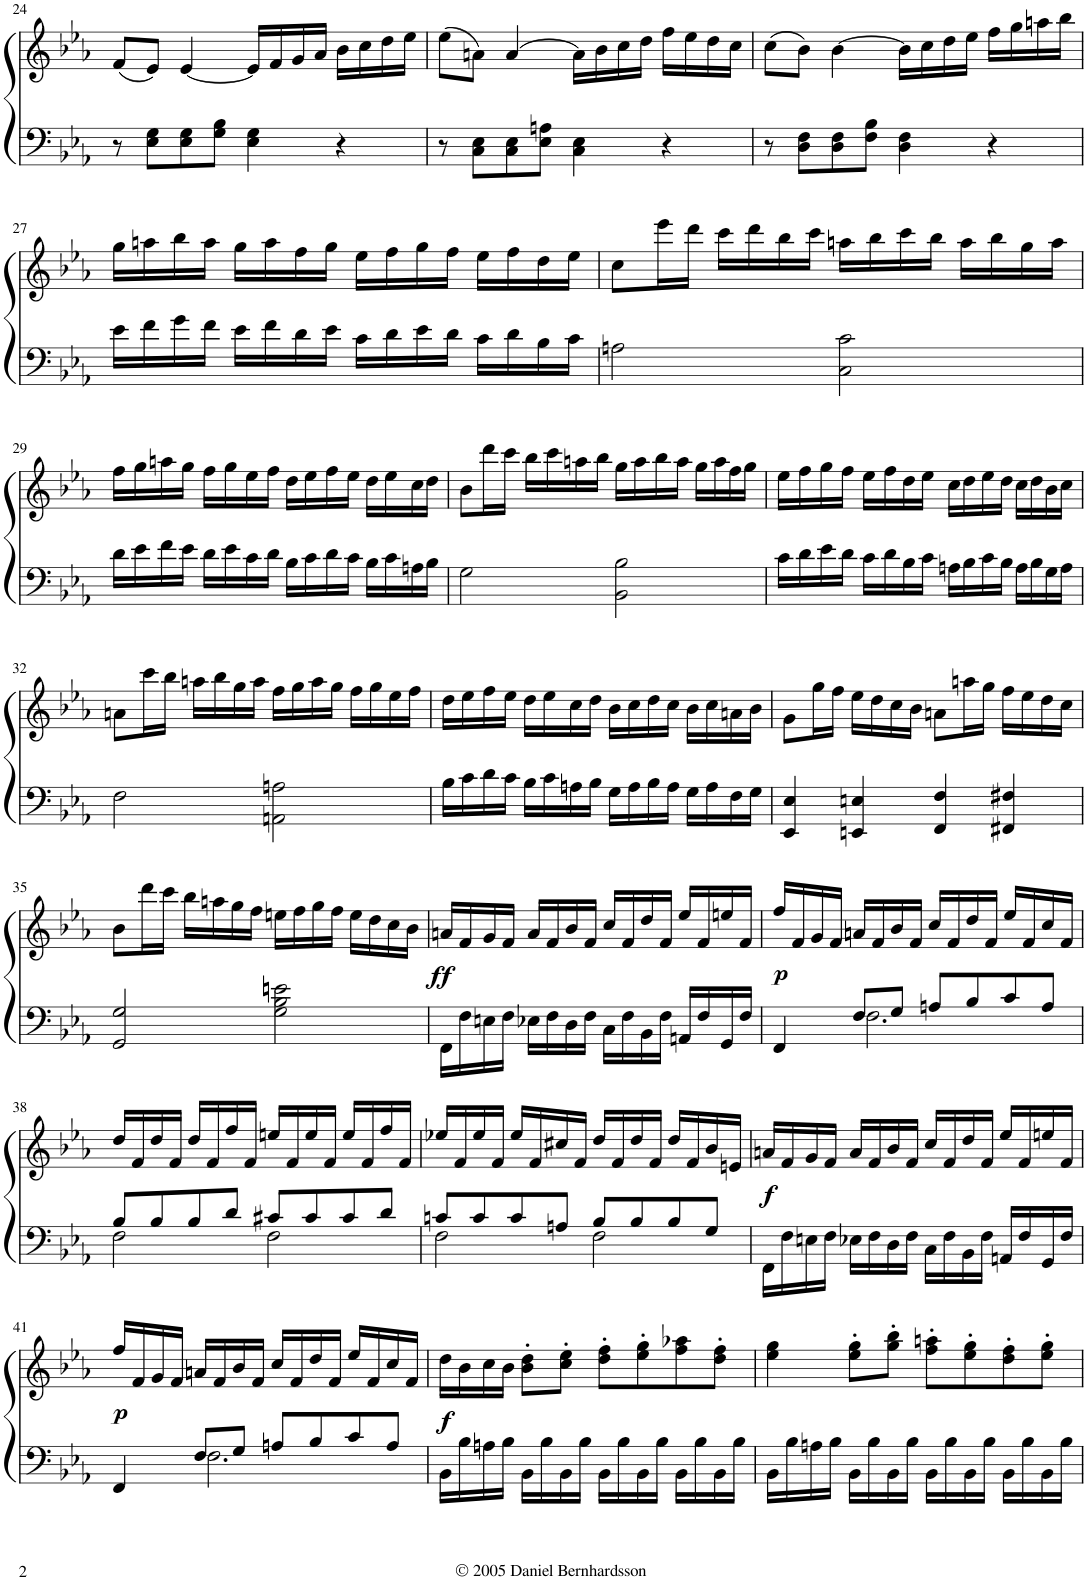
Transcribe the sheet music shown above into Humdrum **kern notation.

**kern	**kern	**dynam
*part1	*part1	*part1
*staff2	*staff1	*staff1/2
*I"Piano	*	*
*I'Pno.	*	*
!!LO:PB:g=z
*clefF4	*clefG2	*
*k[b-e-a-]	*k[b-e-a-]	*
*E-:	*E-:	*
*M4/4	*M4/4	*
*met(c)	*met(c)	*
=24	=24	=24
8r	(8f/L	.
8E-\ 8G\L	8e-/J)	.
8E-\ 8G\	[4e-/	.
8G\ 8B-\J	.	.
4E-\ 4G\	16e-/LL]	.
.	16f/	.
.	16g/	.
.	16a-/JJ	.
4r	16b-\LL	.
.	16cc\	.
.	16dd\	.
.	16ee-\JJ	.
=25	=25	=25
8r	(8ee-\L	.
8C\ 8E-\L	8an\J)	.
8C\ 8E-\	[4a/	.
8E-\ 8An\J	.	.
4C\ 4E-\	16a\LL]	.
.	16b-\	.
.	16cc\	.
.	16dd\JJ	.
4r	16ff\LL	.
.	16ee-\	.
.	16dd\	.
.	16cc\JJ	.
=26	=26	=26
8r	(8cc\L	.
8D\ 8F\L	8b-\J)	.
8D\ 8F\	[4b-\	.
8F\ 8B-\J	.	.
4D\ 4F\	16b-\LL]	.
.	16cc\	.
.	16dd\	.
.	16ee-\JJ	.
4r	16ff\LL	.
.	16gg\	.
.	16aan\	.
.	16bb-\JJ	.
!!LO:LB:g=z
=27	=27	=27
16e-\LL	16gg\LL	.
16f\	16aan\	.
16g\	16bb-\	.
16f\JJ	16aa\JJ	.
16e-\LL	16gg\LL	.
16f\	16aa\	.
16d\	16ff\	.
16e-\JJ	16gg\JJ	.
16c\LL	16ee-\LL	.
16d\	16ff\	.
16e-\	16gg\	.
16d\JJ	16ff\JJ	.
16c\LL	16ee-\LL	.
16d\	16ff\	.
16B-\	16dd\	.
16c\JJ	16ee-\JJ	.
=28	=28	=28
2An\	8cc\L	.
.	16eee-\L	.
.	16ddd\JJ	.
.	16ccc\LL	.
.	16ddd\	.
.	16bb-\	.
.	16ccc\JJ	.
2C\ 2c\	16aan\LL	.
.	16bb-\	.
.	16ccc\	.
.	16bb-\JJ	.
.	16aa\LL	.
.	16bb-\	.
.	16gg\	.
.	16aa\JJ	.
!!LO:LB:g=z
=29	=29	=29
16d\LL	16ff\LL	.
16e-\	16gg\	.
16f\	16aan\	.
16e-\JJ	16gg\JJ	.
16d\LL	16ff\LL	.
16e-\	16gg\	.
16c\	16ee-\	.
16d\JJ	16ff\JJ	.
16B-\LL	16dd\LL	.
16c\	16ee-\	.
16d\	16ff\	.
16c\JJ	16ee-\JJ	.
16B-\LL	16dd\LL	.
16c\	16ee-\	.
16An\	16cc\	.
16B-\JJ	16dd\JJ	.
=30	=30	=30
2G\	8b-\L	.
.	16ddd\L	.
.	16ccc\JJ	.
.	16bb-\LL	.
.	16ccc\	.
.	16aan\	.
.	16bb-\JJ	.
2BB-\ 2B-\	16gg\LL	.
.	16aa\	.
.	16bb-\	.
.	16aa\JJ	.
.	16gg\LL	.
.	16aa\	.
.	16ff\	.
.	16gg\JJ	.
=31	=31	=31
16c\LL	16ee-\LL	.
16d\	16ff\	.
16e-\	16gg\	.
16d\JJ	16ff\JJ	.
16c\LL	16ee-\LL	.
16d\	16ff\	.
16B-\	16dd\	.
16c\JJ	16ee-\JJ	.
16An\LL	16cc\LL	.
16B-\	16dd\	.
16c\	16ee-\	.
16B-\JJ	16dd\JJ	.
16A\LL	16cc\LL	.
16B-\	16dd\	.
16G\	16b-\	.
16A\JJ	16cc\JJ	.
!!LO:LB:g=z
=32	=32	=32
2F\	8an\L	.
.	16ccc\L	.
.	16bb-\JJ	.
.	16aan\LL	.
.	16bb-\	.
.	16gg\	.
.	16aa\JJ	.
2AAn\ 2An\	16ff\LL	.
.	16gg\	.
.	16aa\	.
.	16gg\JJ	.
.	16ff\LL	.
.	16gg\	.
.	16ee-\	.
.	16ff\JJ	.
=33	=33	=33
16B-\LL	16dd\LL	.
16c\	16ee-\	.
16d\	16ff\	.
16c\JJ	16ee-\JJ	.
16B-\LL	16dd\LL	.
16c\	16ee-\	.
16An\	16cc\	.
16B-\JJ	16dd\JJ	.
16G\LL	16b-\LL	.
16A\	16cc\	.
16B-\	16dd\	.
16A\JJ	16cc\JJ	.
16G\LL	16b-\LL	.
16A\	16cc\	.
16F\	16an\	.
16G\JJ	16b-\JJ	.
=34	=34	=34
4EE-/ 4E-/	8g\L	.
.	16gg\L	.
.	16ff\JJ	.
4EEn/ 4En/	16ee-\LL	.
.	16dd\	.
.	16cc\	.
.	16b-\JJ	.
4FF/ 4F/	8an\L	.
.	16aan\L	.
.	16gg\JJ	.
4FF#X/ 4F#X/	16ff\LL	.
.	16ee-\	.
.	16dd\	.
.	16cc\JJ	.
!!LO:LB:g=z
=35	=35	=35
2GG/ 2G/	8b-\L	.
.	16ddd\L	.
.	16ccc\JJ	.
.	16bb-\LL	.
.	16aan\	.
.	16gg\	.
.	16ff\JJ	.
2G\ 2B-\ 2en\	16een\LL	.
.	16ff\	.
.	16gg\	.
.	16ff\JJ	.
.	16ee\LL	.
.	16dd\	.
.	16cc\	.
.	16b-\JJ	.
=36	=36	=36
!	!	!LO:DY:b
16FF\LL	16an/LL	ff
16F\	16f/	.
16En\	16g/	.
16F\JJ	16f/JJ	.
16E-X\LL	16a/LL	.
16F\	16f/	.
16D\	16b-/	.
16F\JJ	16f/JJ	.
16C\LL	16cc/LL	.
16F\	16f/	.
16BB-\	16dd/	.
16F\JJ	16f/JJ	.
16AAn/LL	16ee-/LL	.
16F/	16f/	.
16GG/	16een/	.
16F/JJ	16f/JJ	.
=37	=37	=37
*^	*	*
!	!	!	!LO:DY:b
4FF/	4ryy	16ff/LL	p
.	.	16f/	.
.	.	16g/	.
.	.	16f/JJ	.
8F/L	2.F\	16an/LL	.
.	.	16f/	.
8G/J	.	16b-/	.
.	.	16f/JJ	.
8An/L	.	16cc/LL	.
.	.	16f/	.
8B-/	.	16dd/	.
.	.	16f/JJ	.
8c/	.	16ee-/LL	.
.	.	16f/	.
8A/J	.	16cc/	.
.	.	16f/JJ	.
!!LO:LB:g=z
=38	=38	=38	=38
8B-/L	2F\	16dd/LL	.
.	.	16f/	.
8B-/	.	16dd/	.
.	.	16f/JJ	.
8B-/	.	16dd/LL	.
.	.	16f/	.
8d/J	.	16ff/	.
.	.	16f/JJ	.
8c#X/L	2F\	16een/LL	.
.	.	16f/	.
8c#/	.	16ee/	.
.	.	16f/JJ	.
8c#/	.	16ee/LL	.
.	.	16f/	.
8d/J	.	16ff/	.
.	.	16f/JJ	.
=39	=39	=39	=39
8cn/L	2F\	16ee-X/LL	.
.	.	16f/	.
8c/	.	16ee-/	.
.	.	16f/JJ	.
8c/	.	16ee-/LL	.
.	.	16f/	.
8An/J	.	16cc#X/	.
.	.	16f/JJ	.
8B-/L	2F\	16dd/LL	.
.	.	16f/	.
8B-/	.	16dd/	.
.	.	16f/JJ	.
8B-/	.	16dd/LL	.
.	.	16f/	.
8G/J	.	16b-/	.
.	.	16en/JJ	.
*v	*v	*	*
=40	=40	=40
!	!	!LO:DY:b
16FF\LL	16an/LL	f
16F\	16f/	.
16En\	16g/	.
16F\JJ	16f/JJ	.
16E-X\LL	16a/LL	.
16F\	16f/	.
16D\	16b-/	.
16F\JJ	16f/JJ	.
16C\LL	16cc/LL	.
16F\	16f/	.
16BB-\	16dd/	.
16F\JJ	16f/JJ	.
16AAn/LL	16ee-/LL	.
16F/	16f/	.
16GG/	16een/	.
16F/JJ	16f/JJ	.
!!LO:LB:g=z
=41	=41	=41
*^	*	*
!	!	!	!LO:DY:b
4FF/	4ryy	16ff/LL	p
.	.	16f/	.
.	.	16g/	.
.	.	16f/JJ	.
8F/L	2.F\	16an/LL	.
.	.	16f/	.
8G/J	.	16b-/	.
.	.	16f/JJ	.
8An/L	.	16cc/LL	.
.	.	16f/	.
8B-/	.	16dd/	.
.	.	16f/JJ	.
8c/	.	16ee-/LL	.
.	.	16f/	.
8A/J	.	16cc/	.
.	.	16f/JJ	.
*v	*v	*	*
=42	=42	=42
!	!	!LO:DY:b
16BB-\LL	16dd\LL	f
16B-\	16b-\	.
16An\	16cc\	.
16B-\JJ	16b-\JJ	.
16BB-\LL	8b-\' 8dd\'L	.
16B-\	.	.
16BB-\	8cc\' 8ee-\'J	.
16B-\JJ	.	.
16BB-\LL	8dd\' 8ff\'L	.
16B-\	.	.
16BB-\	8ee-\' 8gg\'	.
16B-\JJ	.	.
16BB-\LL	8ff\ 8aa-X\	.
16B-\	.	.
16BB-\	8dd\' 8ff\'J	.
16B-\JJ	.	.
=43	=43	=43
16BB-\LL	4ee-\ 4gg\	.
16B-\	.	.
16An\	.	.
16B-\JJ	.	.
16BB-\LL	8ee-\' 8gg\'L	.
16B-\	.	.
16BB-\	8gg\' 8bb-\'J	.
16B-\JJ	.	.
16BB-\LL	8ff\' 8aan\'L	.
16B-\	.	.
16BB-\	8ee-\' 8gg\'	.
16B-\JJ	.	.
16BB-\LL	8dd\' 8ff\'	.
16B-\	.	.
16BB-\	8ee-\' 8gg\'J	.
16B-\JJ	.	.
=	=	=
*-	*-	*-
